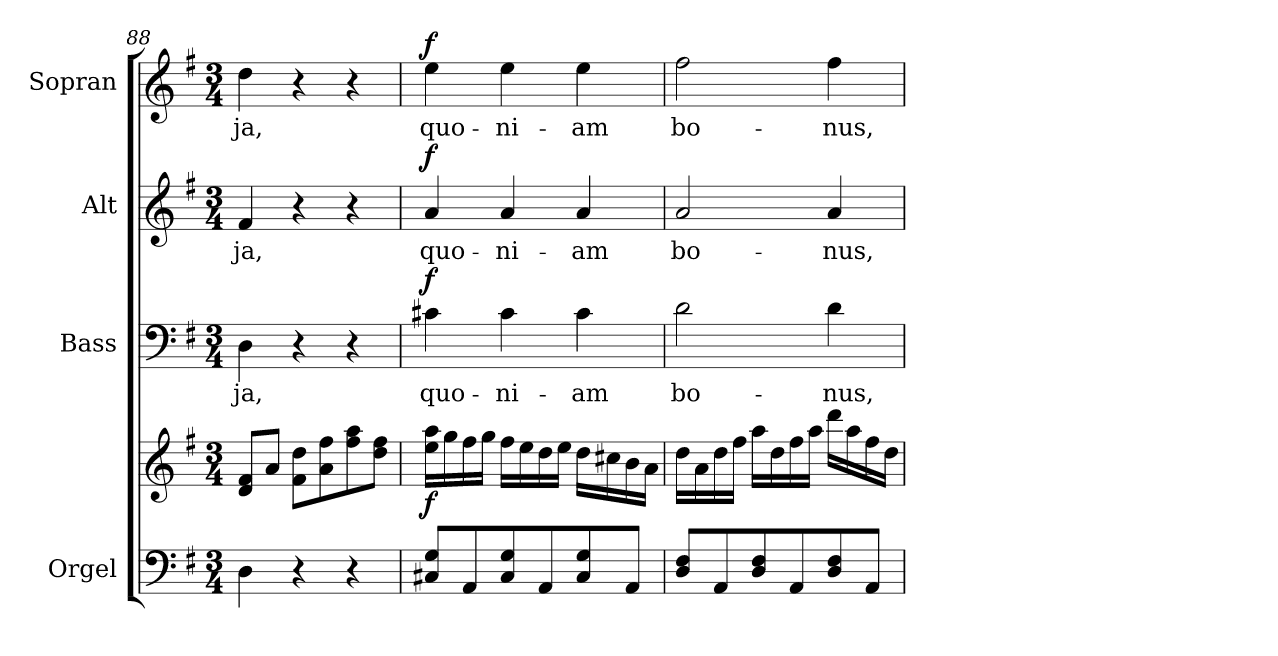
**kern	**kern	**dynam	**kern	**text	**dynam	**kern	**text	**dynam	**kern	**text	**dynam
*part4	*part4	*part4	*part3	*part3	*part3	*part2	*part2	*part2	*part1	*part1	*part1
*staff5	*staff4	*staff4/5	*staff3	*staff3	*staff3	*staff2	*staff2	*staff2	*staff1	*staff1	*staff1
*I"Orgel	*	*	*I"Bass	*	*	*I"Alt	*	*	*I"Sopran	*	*
*I'Org.	*	*	*I'B.	*	*	*I'A.	*	*	*I'S.	*	*
*clefF4	*clefG2	*	*clefF4	*	*	*clefG2	*	*	*clefG2	*	*
*k[f#]	*k[f#]	*	*k[f#]	*	*	*k[f#]	*	*	*k[f#]	*	*
*G:	*G:	*	*G:	*	*	*G:	*	*	*G:	*	*
*M3/4	*M3/4	*	*M3/4	*	*	*M3/4	*	*	*M3/4	*	*
=88	=88	=88	=88	=88	=88	=88	=88	=88	=88	=88	=88
!	!	!	!	!LO:LY:b	!	!	!LO:LY:b	!	!	!LO:LY:b	!
4D\	8d/ 8f#/L	.	4D\	-ja,	.	4f#/	-ja,	.	4dd\	-ja,	.
.	8a/J	.	.	.	.	.	.	.	.	.	.
4r	8f#\ 8dd\L	.	4r	.	.	4r	.	.	4r	.	.
.	8a\ 8ff#\	.	.	.	.	.	.	.	.	.	.
4r	8ff#\ 8aa\	.	4r	.	.	4r	.	.	4r	.	.
.	8dd\ 8ff#\J	.	.	.	.	.	.	.	.	.	.
!!LO:LB:g=z
=89	=89	=89	=89	=89	=89	=89	=89	=89	=89	=89	=89
!	!	!LO:DY:b	!	!LO:LY:b	!LO:DY:a	!	!LO:LY:b	!LO:DY:a	!	!LO:LY:b	!LO:DY:a
8C#X/ 8G/L	16ee\ 16aa\LL	f	4c#X\	quo-	f	4a/	quo-	f	4ee\	quo-	f
.	16gg\	.	.	.	.	.	.	.	.	.	.
8AA/	16ff#\	.	.	.	.	.	.	.	.	.	.
.	16gg\JJ	.	.	.	.	.	.	.	.	.	.
!	!	!	!	!LO:LY:b	!	!	!LO:LY:b	!	!	!LO:LY:b	!
8C#/ 8G/	16ff#\LL	.	4c#\	-ni-	.	4a/	-ni-	.	4ee\	-ni-	.
.	16ee\	.	.	.	.	.	.	.	.	.	.
8AA/	16dd\	.	.	.	.	.	.	.	.	.	.
.	16ee\JJ	.	.	.	.	.	.	.	.	.	.
!	!	!	!	!LO:LY:b	!	!	!LO:LY:b	!	!	!LO:LY:b	!
8C#/ 8G/	16dd\LL	.	4c#\	-am	.	4a/	-am	.	4ee\	-am	.
.	16cc#X\	.	.	.	.	.	.	.	.	.	.
8AA/J	16b\	.	.	.	.	.	.	.	.	.	.
.	16a\JJ	.	.	.	.	.	.	.	.	.	.
=90	=90	=90	=90	=90	=90	=90	=90	=90	=90	=90	=90
!	!	!	!	!LO:LY:b	!	!	!LO:LY:b	!	!	!LO:LY:b	!
8D/ 8F#/L	16dd\LL	.	2d\	bo-	.	2a/	bo-	.	2ff#\	bo-	.
.	16a\	.	.	.	.	.	.	.	.	.	.
8AA/	16dd\	.	.	.	.	.	.	.	.	.	.
.	16ff#\JJ	.	.	.	.	.	.	.	.	.	.
8D/ 8F#/	16aa\LL	.	.	.	.	.	.	.	.	.	.
.	16dd\	.	.	.	.	.	.	.	.	.	.
8AA/	16ff#\	.	.	.	.	.	.	.	.	.	.
.	16aa\JJ	.	.	.	.	.	.	.	.	.	.
!	!	!	!	!LO:LY:b	!	!	!LO:LY:b	!	!	!LO:LY:b	!
8D/ 8F#/	16ddd\LL	.	4d\	-nus,	.	4a/	-nus,	.	4ff#\	-nus,	.
.	16aa\	.	.	.	.	.	.	.	.	.	.
8AA/J	16ff#\	.	.	.	.	.	.	.	.	.	.
.	16dd\JJ	.	.	.	.	.	.	.	.	.	.
=	=	=	=	=	=	=	=	=	=	=	=
*-	*-	*-	*-	*-	*-	*-	*-	*-	*-	*-	*-
